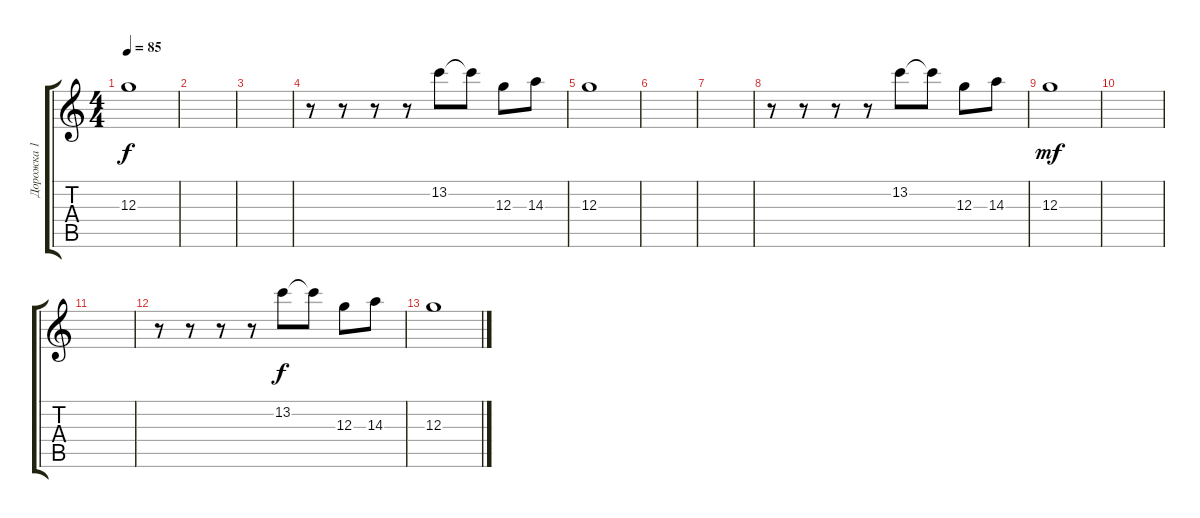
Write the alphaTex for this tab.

\track ("Дорожка 1" "Дорожка 1") {instrument electricguitarjazz}
\staff {score tabs}
\tuning (E4 B3 G3 D3 A2 E2) {hide}
\ts (4 4)
\tempo 85
\clef g2
\ks c
12.3.1{dy f} |
|
|
r.8 r.8 r.8 r.8 13.2.8 13.2{t}.8 12.3.8 14.3.8 |
12.3.1 |
|
|
r.8 r.8 r.8 r.8 13.2.8 13.2{t}.8 12.3.8 14.3.8 |
12.3.1{dy mf} |
|
|
r.8 r.8 r.8 r.8 13.2.8{dy f} 13.2{t}.8 12.3.8 14.3.8 |
12.3.1
